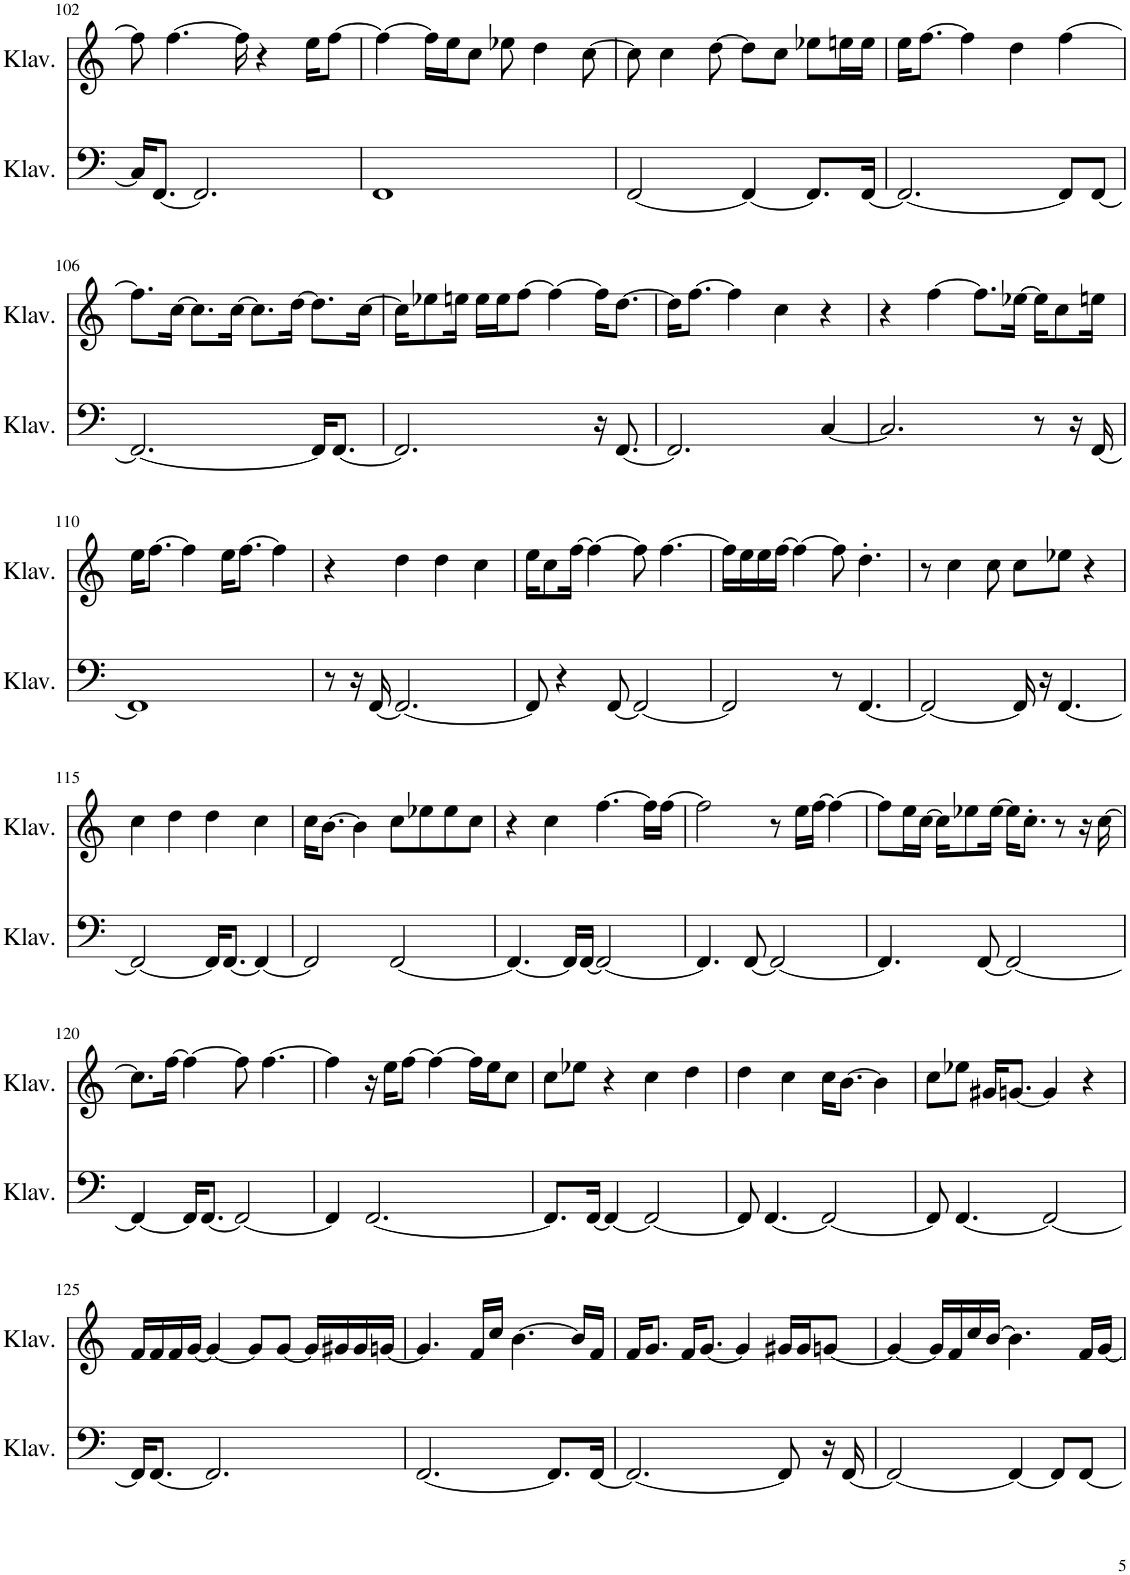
**kern	**kern
*part2	*part1
*staff2	*staff1
*I"Klavier	*I"Klavier
*I'Klav.	*I'Klav.
!!LO:PB:g=z
*clefF4	*clefG2
*k[]	*k[]
*M4/4	*M4/4
=102	=102
16C/KL]	8ff\]
[8.FF/J	.
.	[4.ff\
2.FF/]	.
.	16ff\]
.	4r
.	16ee\KL
.	[8ff\J
=103	=103
1FF	4ff\_
.	16ff\LL]
.	16ee\J
.	8cc\J
.	8ee-X\
.	4dd\
.	[8cc\
=104	=104
[2FF/	8cc\]
.	4cc\
.	[8dd\
4FF/_	8dd\L]
.	8cc\J
8.FF/L]	8ee-X\L
.	16een\L
[16FF/Jk	16ee\JJ
=105	=105
2.FF/_	16ee\KL
.	[8.ff\J
.	4ff\]
.	4dd\
8FF/L]	[4ff\
[8FF/J	.
!!LO:LB:g=z
=106	=106
2.FF/_	8.ff\L]
.	[16cc\Jk
.	8.cc\L]
.	[16cc\Jk
.	8.cc\L]
.	[16dd\Jk
16FF/KL]	8.dd\L]
[8.FF/J	.
.	[16cc\Jk
=107	=107
2.FF/]	16cc\KL]
.	8ee-X\
.	16een\Jk
.	16ee\LL
.	16ee\J
.	[8ff\J
.	4ff\_
16r	16ff\KL]
[8.FF/	[8.dd\J
=108	=108
2.FF/]	16dd\KL]
.	[8.ff\J
.	4ff\]
.	4cc\
[4C/	4r
=109	=109
2.C/]	4r
.	[4ff\
.	8.ff\L]
.	[16ee-X\Jk
8r	16ee-\KL]
.	8cc\
16r	.
[16FF/	16een\Jk
!!LO:LB:g=z
=110	=110
1FF]	16ee\KL
.	[8.ff\J
.	4ff\]
.	16ee\KL
.	[8.ff\J
.	4ff\]
=111	=111
8r	4r
16r	.
[16FF/	.
2.FF/_	4dd\
.	4dd\
.	4cc\
=112	=112
8FF/]	16ee\KL
.	8cc\
4r	.
.	[16ff\Jk
.	4ff\_
[8FF/	.
2FF/_	8ff\]
.	[4.ff\
=113	=113
2FF/]	16ff\LL]
.	16ee\
.	16ee\
.	[16ff\JJ
.	4ff\_
8r	8ff\]
[4.FF/	4.dd'\
=114	=114
2FF/_	8r
.	4cc\
.	8cc\
16FF/]	8cc\L
16r	.
[4.FF/	8ee-X\J
.	4r
!!LO:LB:g=z
=115	=115
2FF/_	4cc\
.	4dd\
16FF/KL]	4dd\
[8.FF/J	.
4FF/_	4cc\
=116	=116
2FF/]	16cc\KL
.	[8.b\J
.	4b\]
[2FF/	8cc\L
.	8ee-X\
.	8ee-\
.	8cc\J
=117	=117
4.FF/_	4r
.	4cc\
16FF/LL]	.
[16FF/JJ	.
2FF/_	[4.ff\
.	16ff\LL]
.	[16ff\JJ
=118	=118
4.FF/]	2ff\]
[8FF/	.
2FF/_	8r
.	16ee\LL
.	[16ff\JJ
.	4ff\_
=119	=119
4.FF/]	8ff\L]
.	16ee\L
.	[16cc\JJ
.	16cc\KL]
.	8ee-X\
[8FF/	.
.	[16ee-\Jk
2FF/_	16ee-\KL]
.	8.cc'\J
.	8r
.	16r
.	[16cc\
!!LO:LB:g=z
=120	=120
4FF/_	8.cc\L]
.	[16ff\Jk
16FF/KL]	4ff\_
[8.FF/J	.
2FF/_	8ff\]
.	[4.ff\
=121	=121
4FF/]	4ff\]
[2.FF/	16r
.	16ee\KL
.	[8ff\J
.	4ff\_
.	16ff\LL]
.	16ee\J
.	8cc\J
=122	=122
8.FF/L]	8cc\L
.	8ee-X\J
[16FF/Jk	.
4FF/_	4r
2FF/_	4cc\
.	4dd\
=123	=123
8FF/]	4dd\
[4.FF/	.
.	4cc\
2FF/_	16cc\KL
.	[8.b\J
.	4b\]
=124	=124
8FF/]	8cc\L
[4.FF/	8ee-X\J
.	16g#X/KL
.	[8.gn/J
2FF/_	4g/]
.	4r
!!LO:LB:g=z
=125	=125
16FF/KL]	16f/LL
[8.FF/J	16f/
.	16f/
.	[16g/JJ
2.FF/]	4g/_
.	8g/L]
.	[8g/J
.	16g/LL]
.	16g#X/
.	16g#/
.	[16gn/JJ
=126	=126
[2.FF/	4.g/]
.	16f/LL
.	16cc/JJ
.	[4.b\
8.FF/L]	.
.	16b/LL]
[16FF/Jk	16f/JJ
=127	=127
2.FF/_	16f/KL
.	8.g/J
.	16f/KL
.	[8.g/J
.	4g/]
8FF/]	16g#X/LL
.	16g#/J
16r	[8gn/J
[16FF/	.
=128	=128
2FF/_	4g/_
.	16g/LL]
.	16f/
.	16cc/
.	[16b/JJ
4FF/_	4.b\]
8FF/L]	.
[8FF/J	16f/LL
.	[16g/JJ
=	=
*-	*-
